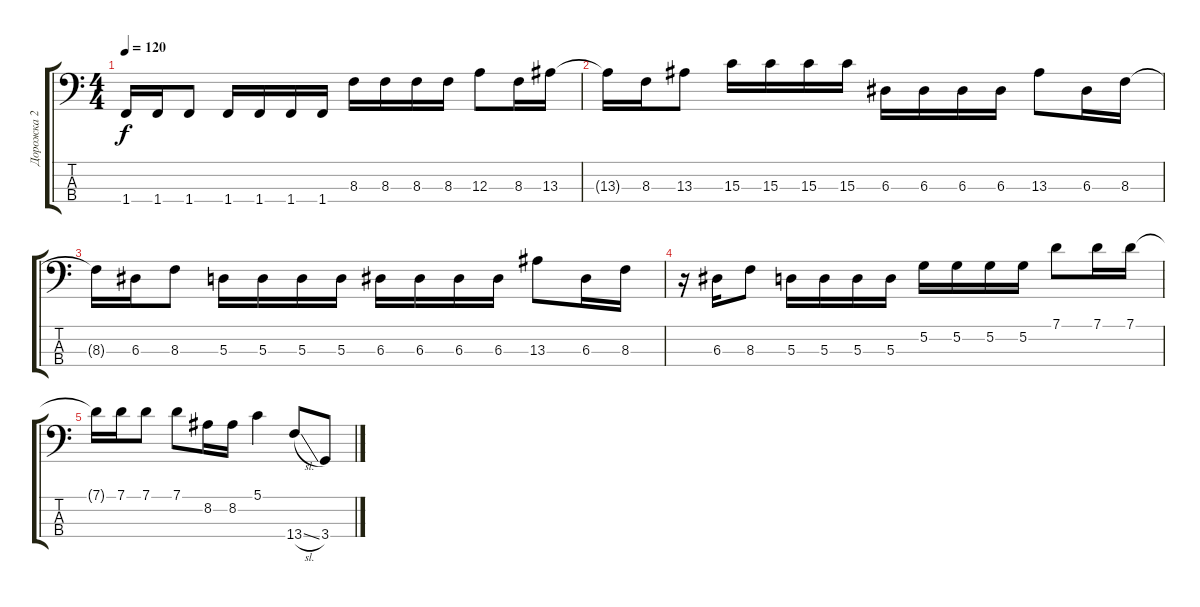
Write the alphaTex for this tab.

\track ("Дорожка 2" "Дорожка 2") {instrument electricbassfinger}
\staff {score tabs}
\tuning (G2 D2 A1 E1) {hide}
\ts (4 4)
\tempo 120
\clef f4
\ks c
1.4{t}.16{dy f} 1.4.16 1.4.8 1.4.16 1.4.16 1.4.16 1.4.16 8.3.16 8.3.16 8.3.16 8.3.16 12.3.8 8.3.16 13.3.16 |
13.3{t}.16 8.3.16 13.3.8 15.3.16 15.3.16 15.3.16 15.3.16 6.3.16 6.3.16 6.3.16 6.3.16 13.3.8 6.3.16 8.3.16 |
8.3{t}.16 6.3.16 8.3.8 5.3.16 5.3.16 5.3.16 5.3.16 6.3.16 6.3.16 6.3.16 6.3.16 13.3.8 6.3.16 8.3.16 |
r.16 6.3.16 8.3.8 5.3.16 5.3.16 5.3.16 5.3.16 5.2.16 5.2.16 5.2.16 5.2.16 7.1.8 7.1.16 7.1.16 |
7.1{t}.16 7.1.16 7.1.8 7.1.8 8.2.16 8.2.16 5.1.4 13.4{sl}.8 3.4.8
